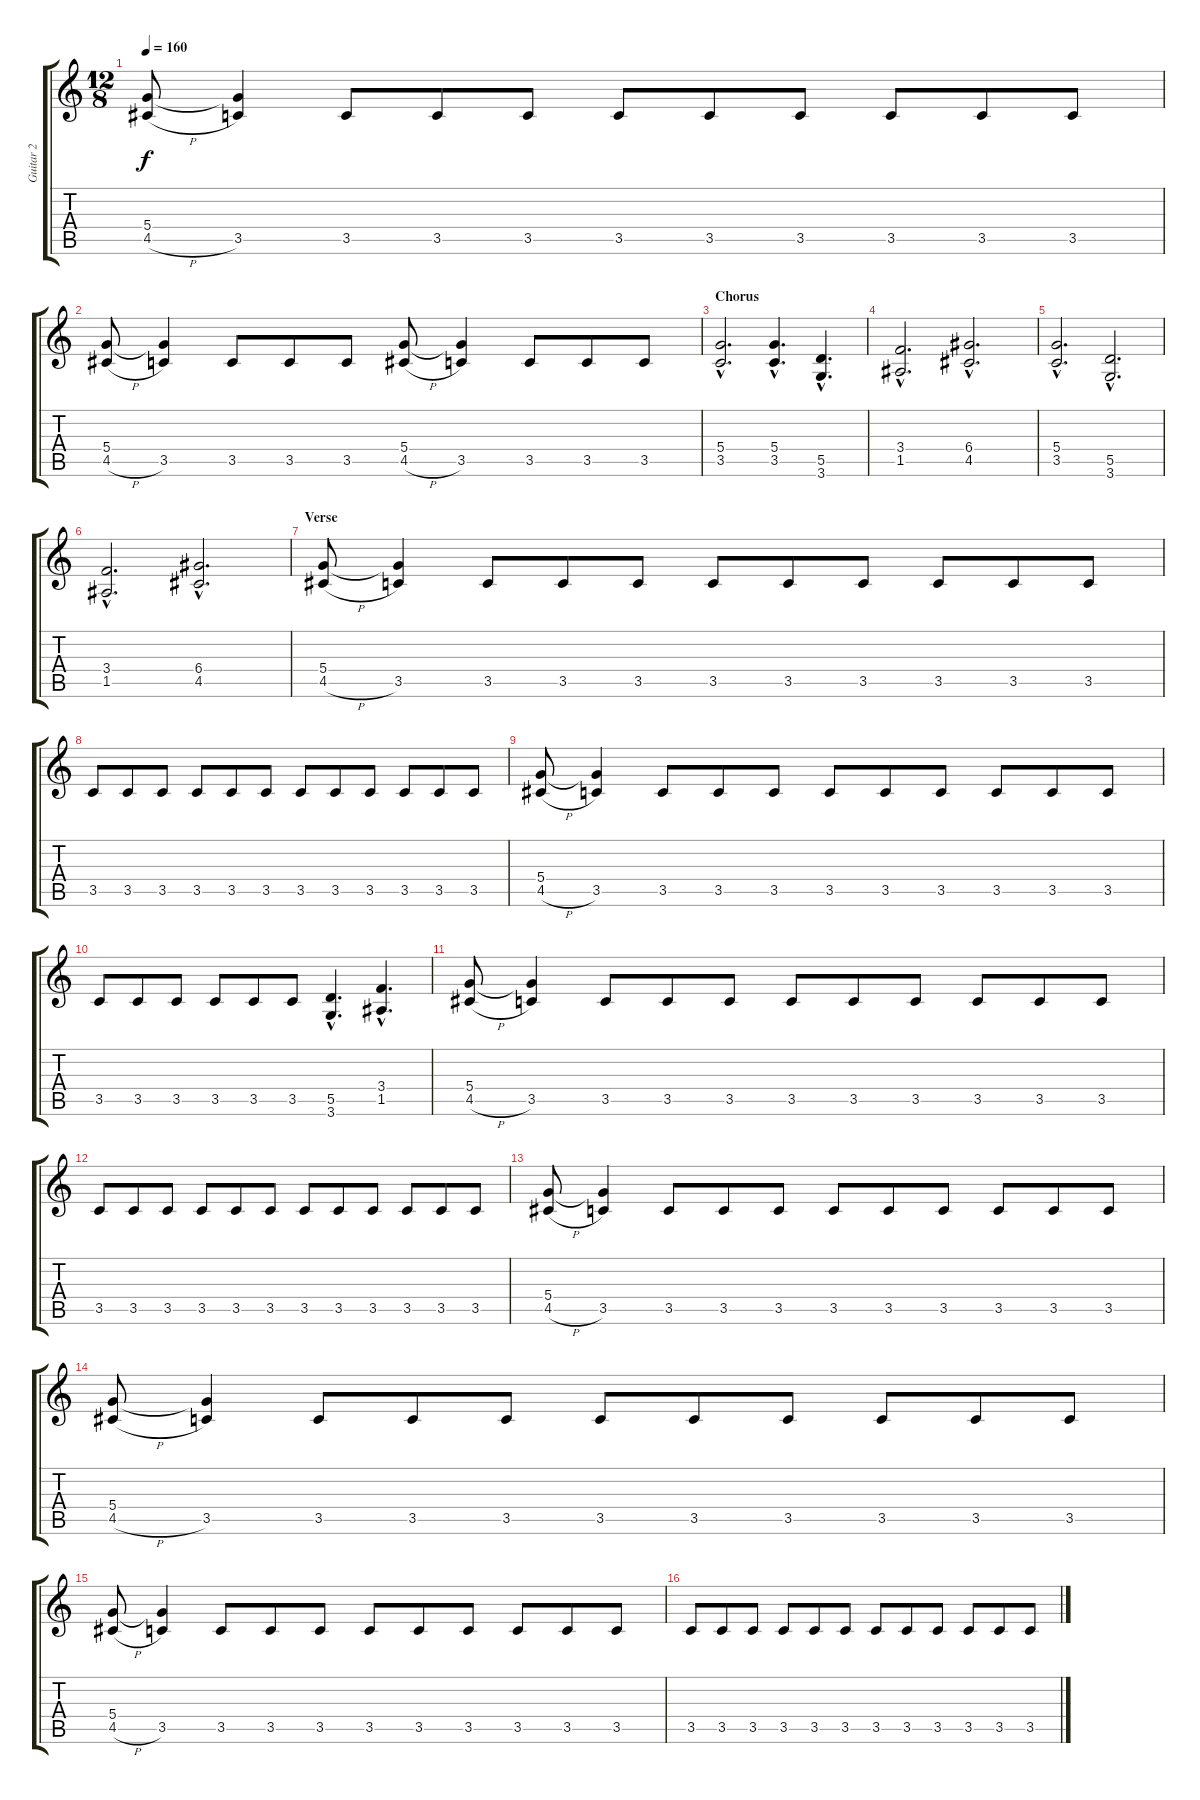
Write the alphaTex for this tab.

\track ("Guitar 2" "Guitar 2") {instrument overdrivenguitar}
\staff {score tabs}
\tuning (E4 B3 G3 D3 A2 E2) {hide}
\ts (12 8)
\tempo 160
\clef g2
\ks c
(5.4 4.5{h}).8{dy f} (5.4{t} 3.5).4 3.5.8 3.5.8 3.5.8 3.5.8 3.5.8 3.5.8 3.5.8 3.5.8 3.5.8 |
(5.4 4.5{h}).8 (5.4{t} 3.5).4 3.5.8 3.5.8 3.5.8 (5.4 4.5{h}).8 (5.4{t} 3.5).4 3.5.8 3.5.8 3.5.8 |
\section ("" "Chorus")
(5.4{hac} 3.5{hac}).2{d} (5.4{hac} 3.5{hac}).4{d} (5.5{hac} 3.6{hac}).4{d} |
(3.4{hac} 1.5{hac}).2{d} (6.4{hac} 4.5{hac}).2{d} |
(5.4{hac} 3.5{hac}).2{d} (5.5{hac} 3.6{hac}).2{d} |
(3.4{hac} 1.5{hac}).2{d} (6.4{hac} 4.5{hac}).2{d} |
\section ("" "Verse")
(5.4 4.5{h}).8 (5.4{t} 3.5).4 3.5.8 3.5.8 3.5.8 3.5.8 3.5.8 3.5.8 3.5.8 3.5.8 3.5.8 |
3.5.8 3.5.8 3.5.8 3.5.8 3.5.8 3.5.8 3.5.8 3.5.8 3.5.8 3.5.8 3.5.8 3.5.8 |
(5.4 4.5{h}).8 (5.4{t} 3.5).4 3.5.8 3.5.8 3.5.8 3.5.8 3.5.8 3.5.8 3.5.8 3.5.8 3.5.8 |
3.5.8 3.5.8 3.5.8 3.5.8 3.5.8 3.5.8 (5.5{hac} 3.6{hac}).4{d} (3.4{hac} 1.5{hac}).4{d} |
(5.4 4.5{h}).8 (5.4{t} 3.5).4 3.5.8 3.5.8 3.5.8 3.5.8 3.5.8 3.5.8 3.5.8 3.5.8 3.5.8 |
3.5.8 3.5.8 3.5.8 3.5.8 3.5.8 3.5.8 3.5.8 3.5.8 3.5.8 3.5.8 3.5.8 3.5.8 |
(5.4 4.5{h}).8 (5.4{t} 3.5).4 3.5.8 3.5.8 3.5.8 3.5.8 3.5.8 3.5.8 3.5.8 3.5.8 3.5.8 |
(5.4 4.5{h}).8 (5.4{t} 3.5).4 3.5.8 3.5.8 3.5.8 3.5.8 3.5.8 3.5.8 3.5.8 3.5.8 3.5.8 |
(5.4 4.5{h}).8 (5.4{t} 3.5).4 3.5.8 3.5.8 3.5.8 3.5.8 3.5.8 3.5.8 3.5.8 3.5.8 3.5.8 |
3.5.8 3.5.8 3.5.8 3.5.8 3.5.8 3.5.8 3.5.8 3.5.8 3.5.8 3.5.8 3.5.8 3.5.8
